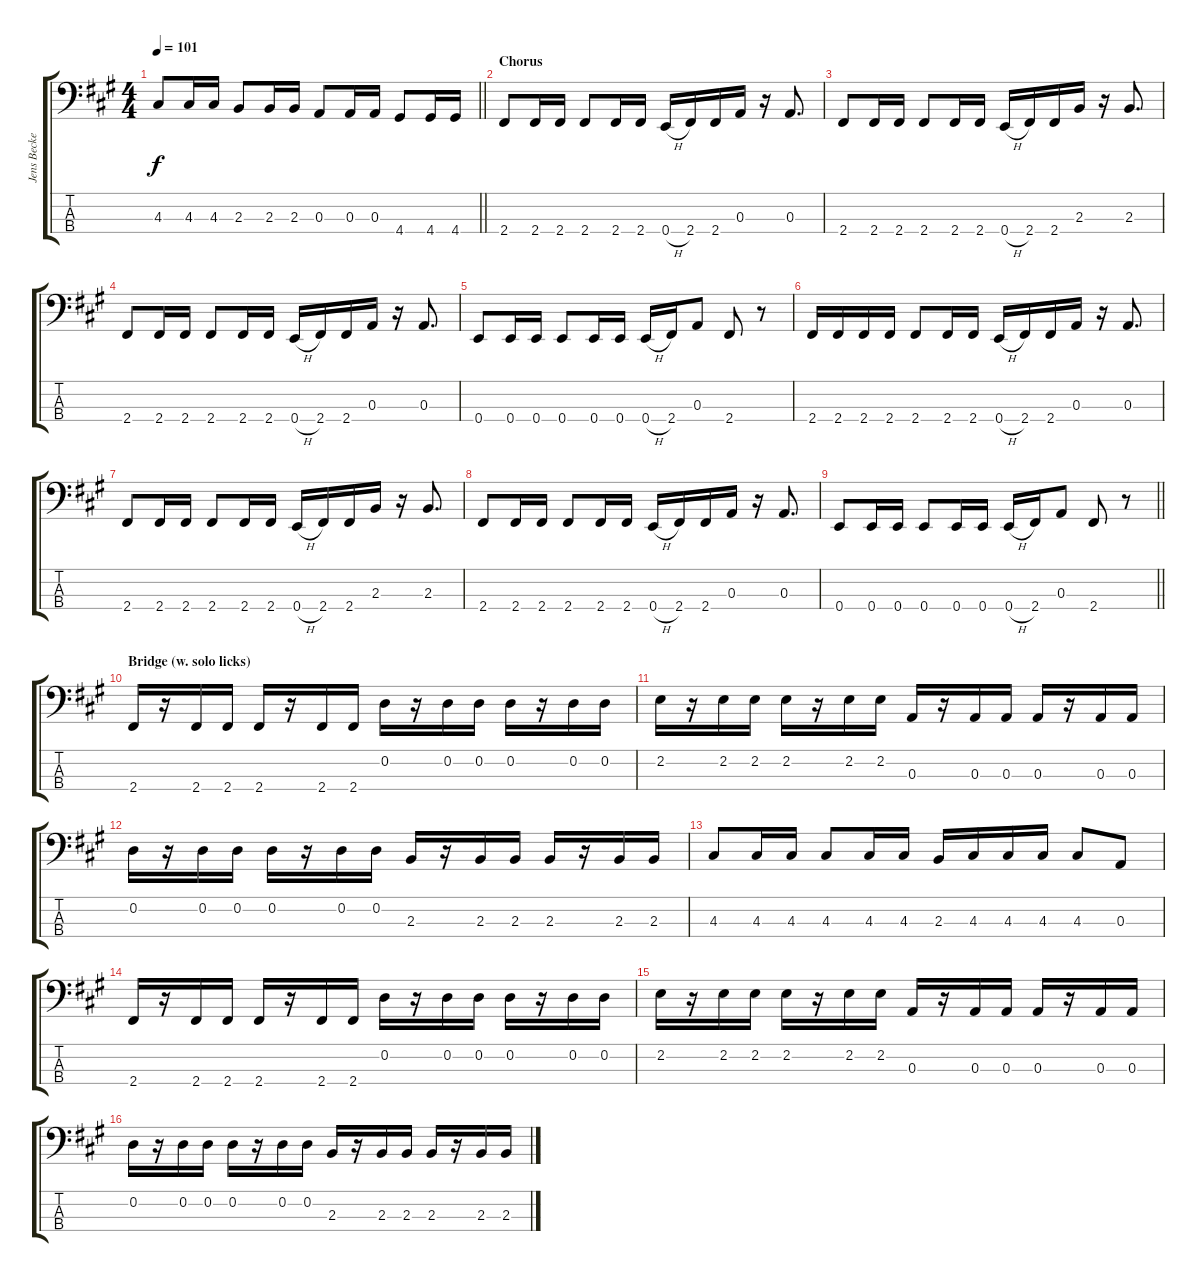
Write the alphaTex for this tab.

\track ("Jens Becker" "Jens Becke") {instrument electricbassfinger}
\staff {score tabs}
\tuning (G2 D2 A1 E1) {hide}
\ts (4 4)
\tempo 101
\clef f4
\barLineRight lightlight
\ks f#minor
4.3.8{dy f} 4.3.16 4.3.16 2.3.8 2.3.16 2.3.16 0.3.8 0.3.16 0.3.16 4.4.8 4.4.16 4.4.16 |
\section ("" "Chorus")
2.4.8 2.4.16 2.4.16 2.4.8 2.4.16 2.4.16 0.4{h}.16 2.4.16 2.4.16 0.3.16 r.16 0.3.8{d} |
2.4.8 2.4.16 2.4.16 2.4.8 2.4.16 2.4.16 0.4{h}.16 2.4.16 2.4.16 2.3.16 r.16 2.3.8{d} |
2.4.8 2.4.16 2.4.16 2.4.8 2.4.16 2.4.16 0.4{h}.16 2.4.16 2.4.16 0.3.16 r.16 0.3.8{d} |
0.4.8 0.4.16 0.4.16 0.4.8 0.4.16 0.4.16 0.4{h}.16 2.4.16 0.3.8 2.4.8 r.8 |
2.4.16 2.4.16 2.4.16 2.4.16 2.4.8 2.4.16 2.4.16 0.4{h}.16 2.4.16 2.4.16 0.3.16 r.16 0.3.8{d} |
2.4.8 2.4.16 2.4.16 2.4.8 2.4.16 2.4.16 0.4{h}.16 2.4.16 2.4.16 2.3.16 r.16 2.3.8{d} |
2.4.8 2.4.16 2.4.16 2.4.8 2.4.16 2.4.16 0.4{h}.16 2.4.16 2.4.16 0.3.16 r.16 0.3.8{d} |
\barLineRight lightlight
0.4.8 0.4.16 0.4.16 0.4.8 0.4.16 0.4.16 0.4{h}.16 2.4.16 0.3.8 2.4.8 r.8 |
\section ("" "Bridge (w. solo licks)")
2.4.16 r.16 2.4.16 2.4.16 2.4.16 r.16 2.4.16 2.4.16 0.2.16 r.16 0.2.16 0.2.16 0.2.16 r.16 0.2.16 0.2.16 |
2.2.16 r.16 2.2.16 2.2.16 2.2.16 r.16 2.2.16 2.2.16 0.3.16 r.16 0.3.16 0.3.16 0.3.16 r.16 0.3.16 0.3.16 |
0.2.16 r.16 0.2.16 0.2.16 0.2.16 r.16 0.2.16 0.2.16 2.3.16 r.16 2.3.16 2.3.16 2.3.16 r.16 2.3.16 2.3.16 |
4.3.8 4.3.16 4.3.16 4.3.8 4.3.16 4.3.16 2.3.16 4.3.16 4.3.16 4.3.16 4.3.8 0.3.8 |
2.4.16 r.16 2.4.16 2.4.16 2.4.16 r.16 2.4.16 2.4.16 0.2.16 r.16 0.2.16 0.2.16 0.2.16 r.16 0.2.16 0.2.16 |
2.2.16 r.16 2.2.16 2.2.16 2.2.16 r.16 2.2.16 2.2.16 0.3.16 r.16 0.3.16 0.3.16 0.3.16 r.16 0.3.16 0.3.16 |
0.2.16 r.16 0.2.16 0.2.16 0.2.16 r.16 0.2.16 0.2.16 2.3.16 r.16 2.3.16 2.3.16 2.3.16 r.16 2.3.16 2.3.16
